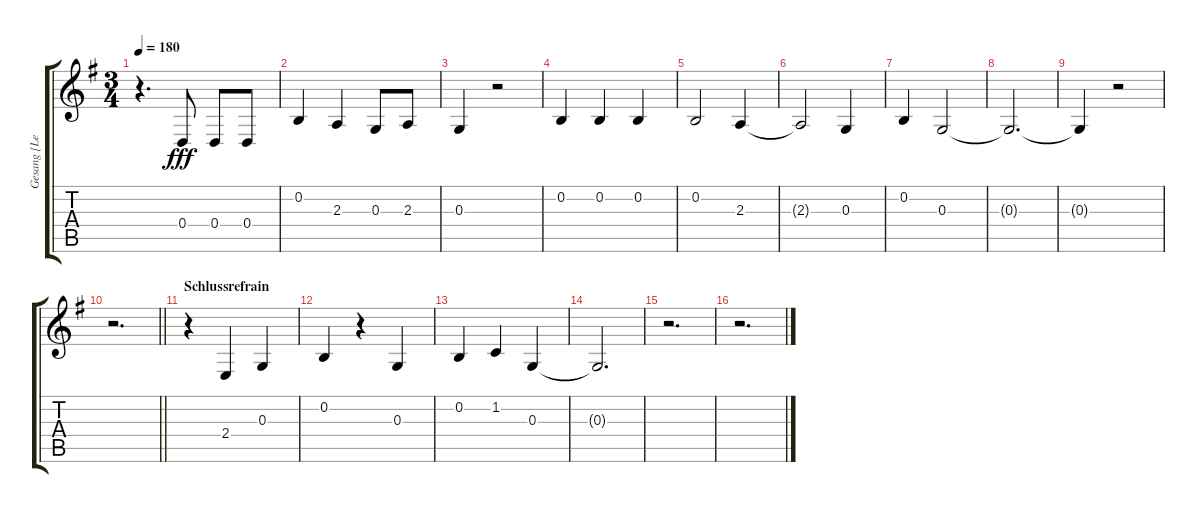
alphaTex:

\track ("Gesang [Lead/Rod]" "Gesang [Le") {instrument bassoon}
\staff {score tabs}
\tuning (E4 B3 G3 D3 A2 E2) {hide}
\ts (3 4)
\tempo 180
\clef g2
\ks eminor
r.4{d dy fff} 0.4.8 0.4.8 0.4.8 |
0.2.4 2.3.4 0.3.8 2.3.8 |
0.3.4 r.2 |
0.2.4 0.2.4 0.2.4 |
0.2.2 2.3.4 |
2.3{t}.2 0.3.4 |
0.2.4 0.3.2 |
0.3{t}.2{d} |
0.3{t}.4 r.2 |
\barLineRight lightlight
r.2{d} |
\section ("" "Schlussrefrain")
r.4 2.4.4 0.3.4 |
0.2.4 r.4 0.3.4 |
0.2.4 1.2.4 0.3.4 |
0.3{t}.2{d} |
r.2{d} |
r.2{d}
